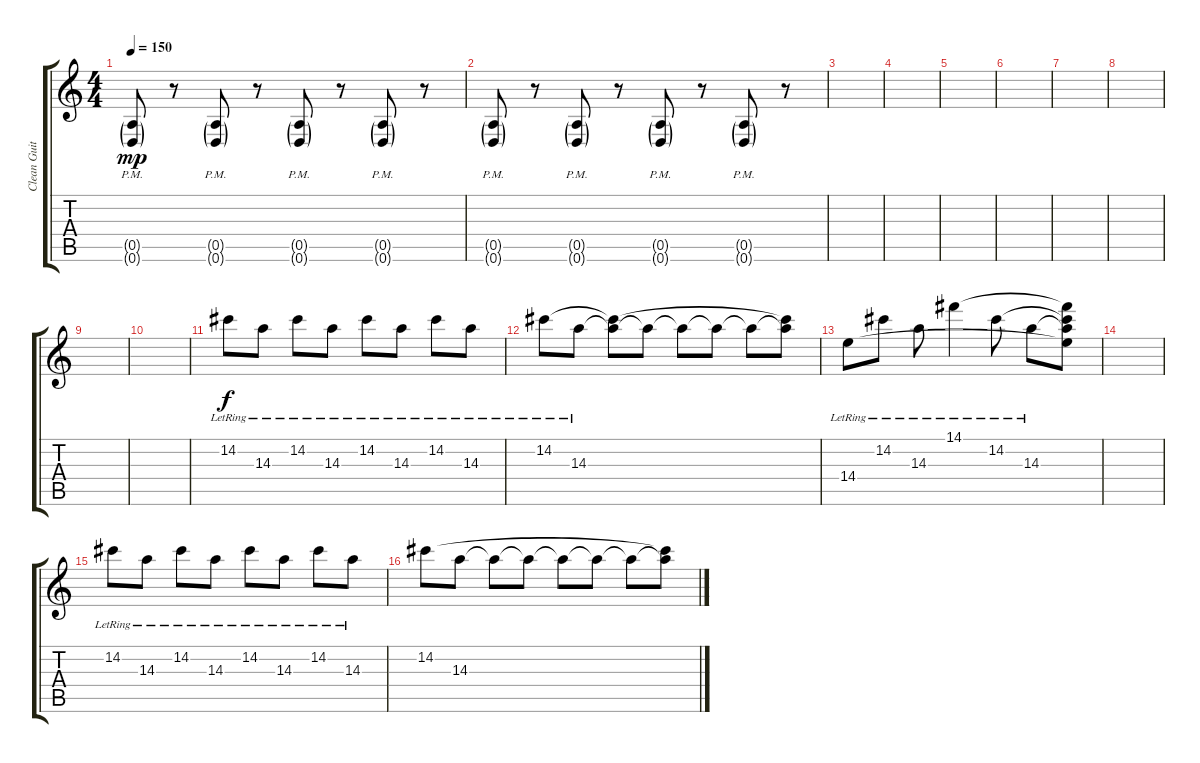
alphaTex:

\track ("Clean Guitar" "Clean Guit") {instrument acousticguitarsteel}
\staff {score tabs}
\tuning (E4 B3 G3 D3 A2 D2) {hide}
\ts (4 4)
\tempo 150
\clef g2
\ks c
(0.5{g pm} 0.6{g pm}).8{dy mp} r.8 (0.5{g pm} 0.6{g pm}).8 r.8 (0.5{g pm} 0.6{g pm}).8 r.8 (0.5{g pm} 0.6{g pm}).8 r.8 |
(0.5{g pm} 0.6{g pm}).8 r.8 (0.5{g pm} 0.6{g pm}).8 r.8 (0.5{g pm} 0.6{g pm}).8 r.8 (0.5{g pm} 0.6{g pm}).8 r.8 |
|
|
|
|
|
|
|
|
14.2{lr}.8{dy f} 14.3{lr}.8 14.2{lr}.8 14.3{lr}.8 14.2{lr}.8 14.3{lr}.8 14.2{lr}.8 14.3{lr}.8 |
14.2{lr}.8 14.3{lr}.8 (14.2{t} 14.3{t}).8 14.3{t}.8 14.3{t}.8 14.3{t}.8 14.3{t}.8 (14.2{t} 14.3{t}).8 |
14.4{lr}.8 14.2{lr}.8 14.3{lr}.8 14.1{lr}.4 14.2{lr}.8 14.3{lr}.8 (14.1{t} 14.2{t} 14.3{t} 14.4{t}).8 |
|
14.2{lr}.8 14.3{lr}.8 14.2{lr}.8 14.3{lr}.8 14.2{lr}.8 14.3{lr}.8 14.2{lr}.8 14.3{lr}.8 |
14.2.8 14.3.8 14.3{t}.8 14.3{t}.8 14.3{t}.8 14.3{t}.8 14.3{t}.8 (14.2{t} 14.3{t}).8
